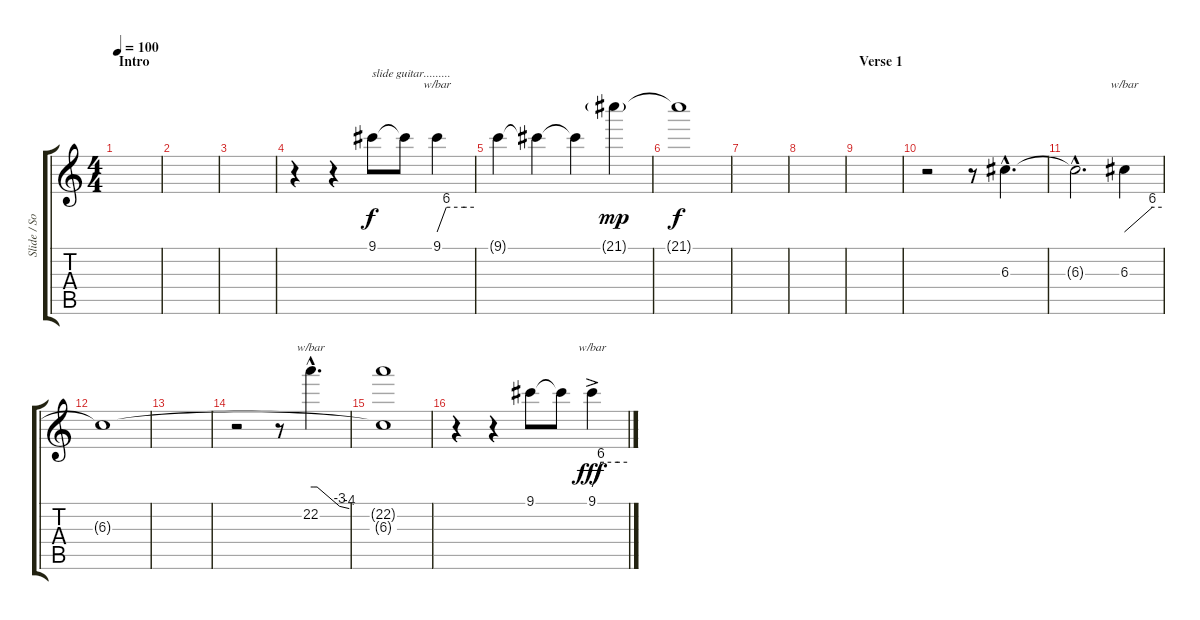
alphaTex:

\track ("Slide / Solo Gtr." "Slide / So") {instrument distortionguitar}
\staff {score tabs}
\tuning (E4 B3 G3 D3 A2 E2) {hide}
\ts (4 4)
\section ("" "Intro")
\tempo 100
\clef g2
\ks c
|
|
|
r.4 r.4 9.1.8{txt "slide guitar........."} 9.1{t}.8 9.1.4{tbe (custom default 0 0 15 24 45 24 60 24)} |
9.1{t}.4 9.1{t}.4 9.1{t}.4 21.1{g}.4{dy mp volume 0} |
21.1{t}.1{dy f} |
|
|
\section ("" "Verse 1")
|
r.2 r.8 6.3{hac}.4{d volume 10} |
6.3{hac t}.2{d} 6.3.4{tbe (custom default 0 0 45 24 60 24)} |
6.3{t}.1 |
|
r.2 r.8 22.2{hac}.4{d tbe (custom default 0 0 5 0 10 0 45 -12 60 -16)} |
(22.2{t} 6.3{t}).1 |
r.4 r.4 9.1.8 9.1{t}.8 9.1{ac}.4{tbe (custom default 0 0 15 24 45 24 60 24) dy fff}
